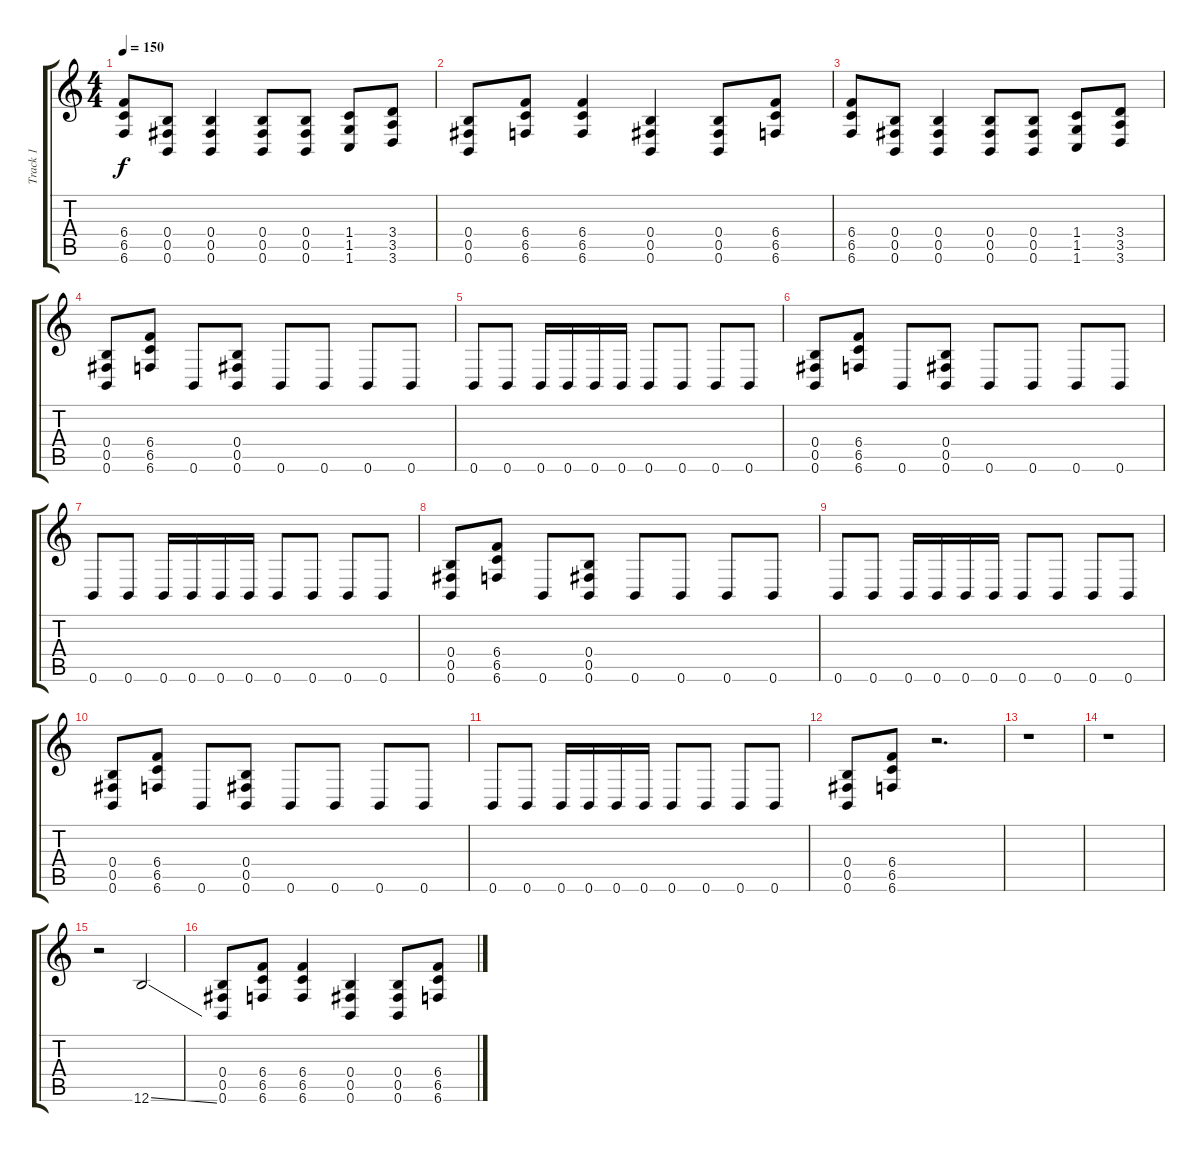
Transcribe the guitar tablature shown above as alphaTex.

\track ("Track 1" "Track 1") {instrument distortionguitar}
\staff {score tabs}
\tuning (Db4 Ab3 E3 B2 Gb2 B1) {hide}
\ts (4 4)
\tempo 150
\clef g2
\ks c
(6.4 6.5 6.6).8{dy f} (0.4 0.5 0.6).8 (0.4 0.5 0.6).4 (0.4 0.5 0.6).8 (0.4 0.5 0.6).8 (1.4 1.5 1.6).8 (3.4 3.5 3.6).8 |
(0.4 0.5 0.6).8 (6.4 6.5 6.6).8 (6.4 6.5 6.6).4 (0.4 0.5 0.6).4 (0.4 0.5 0.6).8 (6.4 6.5 6.6).8 |
(6.4 6.5 6.6).8 (0.4 0.5 0.6).8 (0.4 0.5 0.6).4 (0.4 0.5 0.6).8 (0.4 0.5 0.6).8 (1.4 1.5 1.6).8 (3.4 3.5 3.6).8 |
(0.4 0.5 0.6).8 (6.4 6.5 6.6).8 0.6.8 (0.4 0.5 0.6).8 0.6.8 0.6.8 0.6.8 0.6.8 |
0.6.8 0.6.8 0.6.16 0.6.16 0.6.16 0.6.16 0.6.8 0.6.8 0.6.8 0.6.8 |
(0.4 0.5 0.6).8 (6.4 6.5 6.6).8 0.6.8 (0.4 0.5 0.6).8 0.6.8 0.6.8 0.6.8 0.6.8 |
0.6.8 0.6.8 0.6.16 0.6.16 0.6.16 0.6.16 0.6.8 0.6.8 0.6.8 0.6.8 |
(0.4 0.5 0.6).8 (6.4 6.5 6.6).8 0.6.8 (0.4 0.5 0.6).8 0.6.8 0.6.8 0.6.8 0.6.8 |
0.6.8 0.6.8 0.6.16 0.6.16 0.6.16 0.6.16 0.6.8 0.6.8 0.6.8 0.6.8 |
(0.4 0.5 0.6).8 (6.4 6.5 6.6).8 0.6.8 (0.4 0.5 0.6).8 0.6.8 0.6.8 0.6.8 0.6.8 |
0.6.8 0.6.8 0.6.16 0.6.16 0.6.16 0.6.16 0.6.8 0.6.8 0.6.8 0.6.8 |
(0.4 0.5 0.6).8 (6.4 6.5 6.6).8 r.2{d} |
r.1 |
r.1 |
r.2 12.6{ss}.2 |
(0.4 0.5 0.6).8 (6.4 6.5 6.6).8 (6.4 6.5 6.6).4 (0.4 0.5 0.6).4 (0.4 0.5 0.6).8 (6.4 6.5 6.6).8
